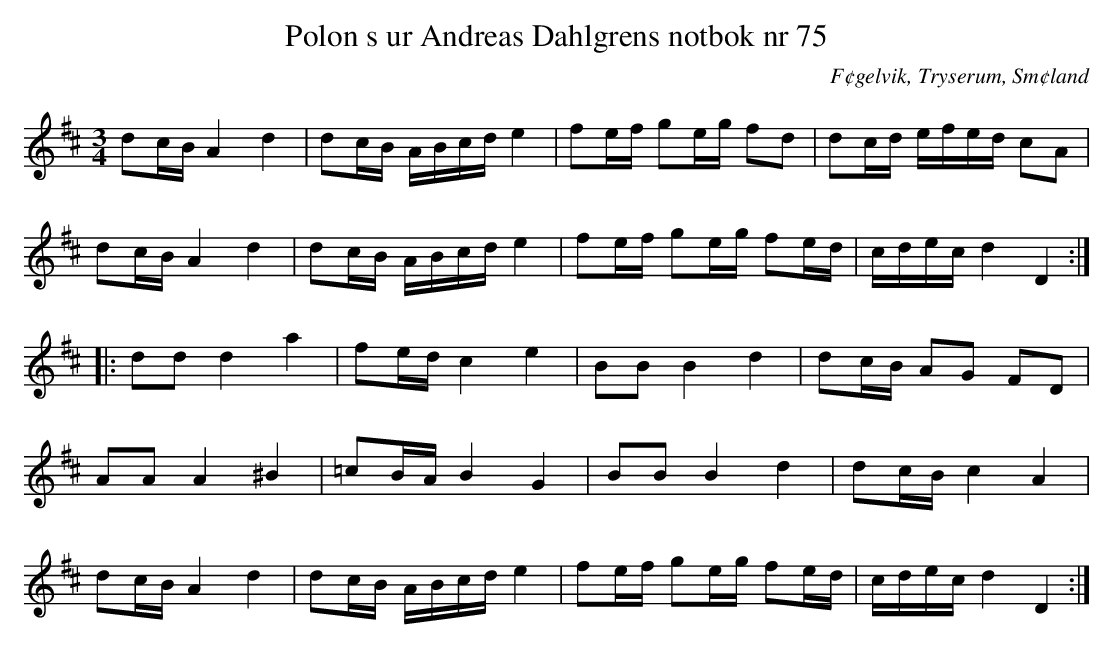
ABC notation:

X:1
T: Polon s ur Andreas Dahlgrens notbok nr 75
O: F¢gelvik, Tryserum, Sm¢land
M: 3/4
L: 1/16
K: D
d2cB A4 d4 | d2cB ABcd e4 | f2ef g2eg f2d2 | d2cd efed c2A2 |
d2cB A4 d4 | d2cB ABcd e4 | f2ef g2eg f2ed | cdec d4 D4 ::
d2d2 d4 a4 | f2ed c4 e4 | B2B2 B4 d4 | d2cB A2G2 F2D2 |
A2A2 A4 ^B4 | =c2BA B4 G4 | B2B2 B4 d4 | d2cB c4 A4 |
d2cB A4 d4 | d2cB ABcd e4 | f2ef g2eg f2ed | cdec d4 D4 :|
